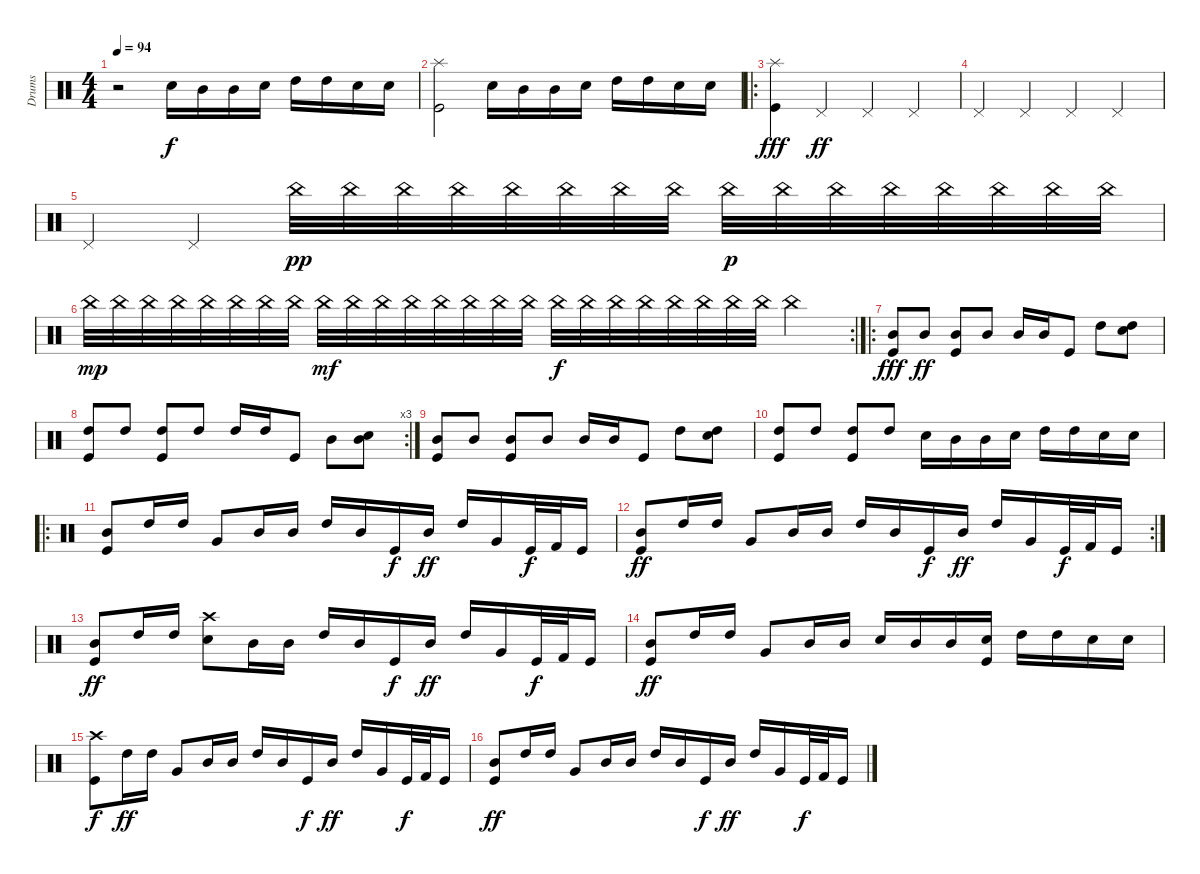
\track ("Drums" "Drums") {instrument percussion}
\staff {score}
\articulation defaults
\ts (4 4)
\tempo 94
\clef neutral
\ks c
r.2{dy f} "Snare (hit) 2".16 "Mid Tom (hit)".16 "Mid Tom (hit)".16 "Snare (hit) 2".16 "High Tom (hit)".16 "High Tom (hit)".16 "Snare (hit) 2".16 "Snare (hit) 2".16 |
("Splash (hit)" "Kick (hit)").2 "Snare (hit) 2".16 "Mid Tom (hit)".16 "Mid Tom (hit)".16 "Snare (hit) 2".16 "High Tom (hit)".16 "High Tom (hit)".16 "Snare (hit) 2".16 "Snare (hit) 2".16 |
\ro
("Splash (hit)" "Kick (hit)").4{dy fff} "Pedal Hi-Hat (hit)".4{dy ff} "Pedal Hi-Hat (hit)".4 "Pedal Hi-Hat (hit)".4 |
"Pedal Hi-Hat (hit)".4 "Pedal Hi-Hat (hit)".4 "Pedal Hi-Hat (hit)".4 "Pedal Hi-Hat (hit)".4 |
"Pedal Hi-Hat (hit)".4 "Pedal Hi-Hat (hit)".4 "China (hit)".32{dy pp} "China (hit)".32 "China (hit)".32 "China (hit)".32 "China (hit)".32 "China (hit)".32 "China (hit)".32 "China (hit)".32 "China (hit)".32{dy p} "China (hit)".32 "China (hit)".32 "China (hit)".32 "China (hit)".32 "China (hit)".32 "China (hit)".32 "China (hit)".32 |
\rc 2 "China (hit)".32{dy mp} "China (hit)".32 "China (hit)".32 "China (hit)".32 "China (hit)".32 "China (hit)".32 "China (hit)".32 "China (hit)".32 "China (hit)".32{dy mf} "China (hit)".32 "China (hit)".32 "China (hit)".32 "China (hit)".32 "China (hit)".32 "China (hit)".32 "China (hit)".32 "China (hit)".32{dy f} "China (hit)".32 "China (hit)".32 "China (hit)".32 "China (hit)".32 "China (hit)".32 "China (hit)".32 "China (hit)".32 "China (hit)".4
|
\ro
("Mid Tom (hit)" "Kick (hit)").8{dy fff} "Mid Tom (hit)".8{dy ff} ("Mid Tom (hit)" "Kick (hit)").8 "Mid Tom (hit)".8 "Mid Tom (hit)".16 "Mid Tom (hit)".16 "Kick (hit)".8 "High Tom (hit)".8 ("High Tom (hit)" "Snare (hit) 2").8 |
\rc 3
("High Tom (hit)" "Kick (hit)").8 "High Tom (hit)".8 ("High Tom (hit)" "Kick (hit)").8 "High Tom (hit)".8 "High Tom (hit)".16 "High Tom (hit)".16 "Kick (hit)".8 "Mid Tom (hit)".8 ("Mid Tom (hit)" "Snare (hit) 2").8 |
("Mid Tom (hit)" "Kick (hit)").8 "Mid Tom (hit)".8 ("Mid Tom (hit)" "Kick (hit)").8 "Mid Tom (hit)".8 "Mid Tom (hit)".16 "Mid Tom (hit)".16 "Kick (hit)".8 "High Tom (hit)".8 ("High Tom (hit)" "Snare (hit) 2").8 |
("High Tom (hit)" "Kick (hit)").8 "High Tom (hit)".8 ("High Tom (hit)" "Kick (hit)").8 "High Tom (hit)".8 "Snare (hit) 2".16 "Mid Tom (hit)".16 "Mid Tom (hit)".16 "Snare (hit) 2".16 "High Tom (hit)".16 "High Tom (hit)".16 "Snare (hit) 2".16 "Snare (hit) 2".16 |
\ro
("Mid Tom (hit)" "Kick (hit)").8 "High Tom (hit)".16 "High Tom (hit)".16 "Very Low Tom (hit)".8 "Mid Tom (hit)".16 "Mid Tom (hit)".16 "High Tom (hit)".16 "Mid Tom (hit)".16 "Kick (hit)".16{dy f} "Mid Tom (hit)".16{dy ff} "High Tom (hit)".16 "Very Low Tom (hit)".16 "Kick (hit)".32{dy f} "Kick (hit) 2".32 "Kick (hit)".16 |
\rc 2
("Mid Tom (hit)" "Kick (hit)").8{dy ff} "High Tom (hit)".16 "High Tom (hit)".16 "Very Low Tom (hit)".8 "Mid Tom (hit)".16 "Mid Tom (hit)".16 "High Tom (hit)".16 "Mid Tom (hit)".16 "Kick (hit)".16{dy f} "Mid Tom (hit)".16{dy ff} "High Tom (hit)".16 "Very Low Tom (hit)".16 "Kick (hit)".32{dy f} "Kick (hit) 2".32 "Kick (hit)".16 |
("Mid Tom (hit)" "Kick (hit)").8{dy ff} "High Tom (hit)".16 "High Tom (hit)".16 ("Crash high (hit)" "Snare (hit) 2").8 "Mid Tom (hit)".16 "Mid Tom (hit)".16 "High Tom (hit)".16 "Mid Tom (hit)".16 "Kick (hit)".16{dy f} "Mid Tom (hit)".16{dy ff} "High Tom (hit)".16 "Very Low Tom (hit)".16 "Kick (hit)".32{dy f} "Kick (hit) 2".32 "Kick (hit)".16 |
("Mid Tom (hit)" "Kick (hit)").8{dy ff} "High Tom (hit)".16 "High Tom (hit)".16 "Very Low Tom (hit)".8 "Mid Tom (hit)".16 "Mid Tom (hit)".16 "Snare (hit) 2".16 "Mid Tom (hit)".16 "Mid Tom (hit)".16 ("Snare (hit) 2" "Kick (hit)").16 "High Tom (hit)".16 "High Tom (hit)".16 "Snare (hit) 2".16 "Snare (hit) 2".16 |
("Crash high (hit)" "Kick (hit)").8{dy f} "High Tom (hit)".16{dy ff} "High Tom (hit)".16 "Very Low Tom (hit)".8 "Mid Tom (hit)".16 "Mid Tom (hit)".16 "High Tom (hit)".16 "Mid Tom (hit)".16 "Kick (hit)".16{dy f} "Mid Tom (hit)".16{dy ff} "High Tom (hit)".16 "Very Low Tom (hit)".16 "Kick (hit)".32{dy f} "Kick (hit) 2".32 "Kick (hit)".16 |
("Mid Tom (hit)" "Kick (hit)").8{dy ff} "High Tom (hit)".16 "High Tom (hit)".16 "Very Low Tom (hit)".8 "Mid Tom (hit)".16 "Mid Tom (hit)".16 "High Tom (hit)".16 "Mid Tom (hit)".16 "Kick (hit)".16{dy f} "Mid Tom (hit)".16{dy ff} "High Tom (hit)".16 "Very Low Tom (hit)".16 "Kick (hit)".32{dy f} "Kick (hit) 2".32 "Kick (hit)".16
